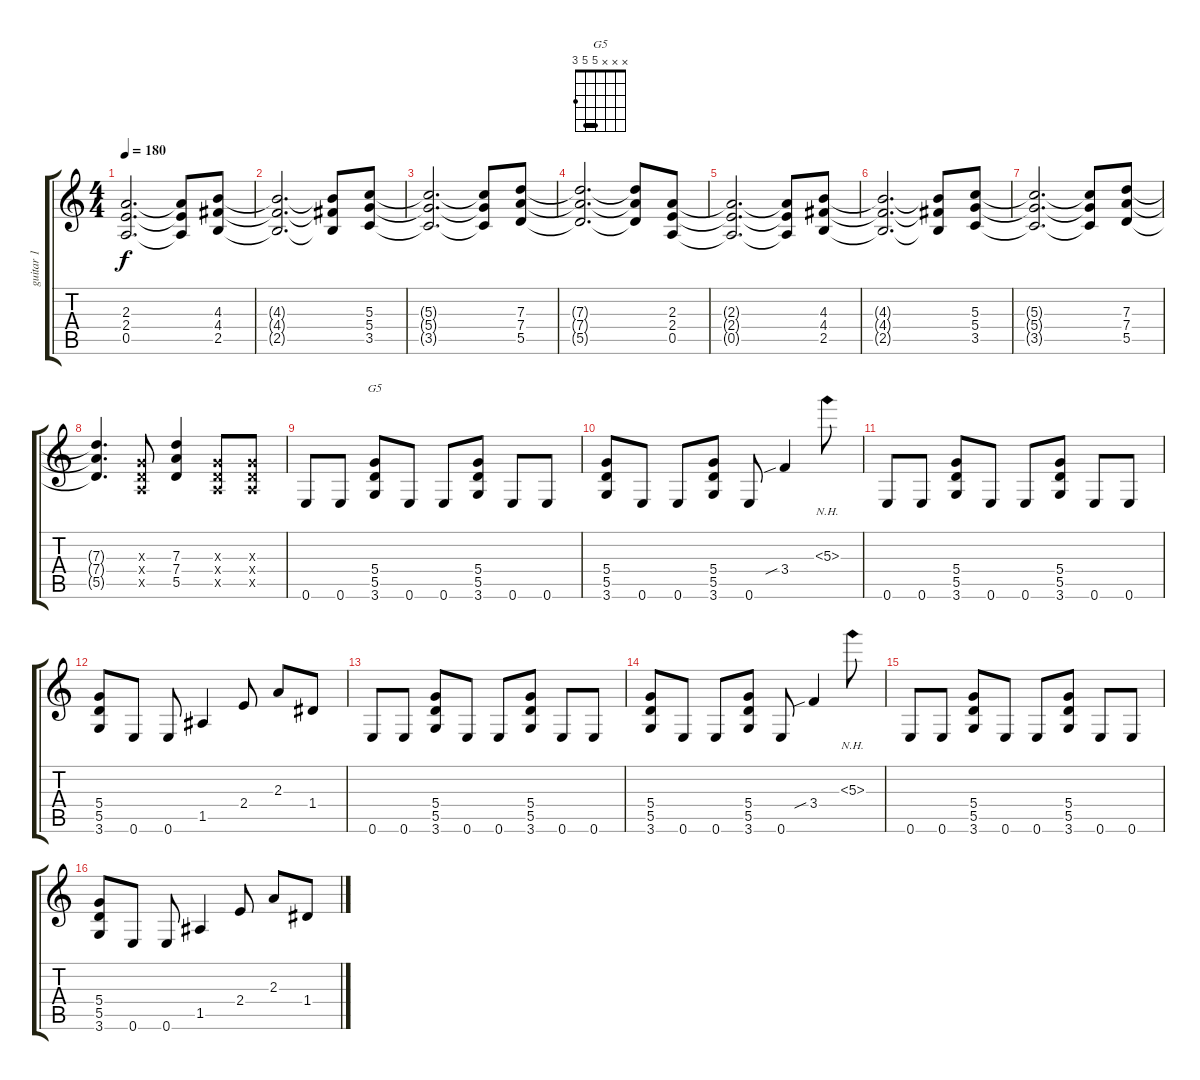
\track ("guitar 1" "guitar 1") {instrument distortionguitar}
\staff {score tabs}
\tuning (E4 B3 G3 D3 A2 E2) {hide}
\chord ("G5" x x x 5 5 3) {barre 5}
\ts (4 4)
\tempo 180
\clef g2
\ks c
(2.3{t} 2.4{t} 0.5{t}).2{d dy f} (2.3{t} 2.4{t} 0.5{t}).8 (4.3 4.4 2.5).8 |
(4.3{t} 4.4{t} 2.5{t}).2{d} (4.3{t} 4.4{t} 2.5{t}).8 (5.3 5.4 3.5).8 |
(5.3{t} 5.4{t} 3.5{t}).2{d} (5.3{t} 5.4{t} 3.5{t}).8 (7.3 7.4 5.5).8 |
(7.3{t} 7.4{t} 5.5{t}).2{d} (7.3{t} 7.4{t} 5.5{t}).8 (2.3 2.4 0.5).8 |
(2.3{t} 2.4{t} 0.5{t}).2{d} (2.3{t} 2.4{t} 0.5{t}).8 (4.3 4.4 2.5).8 |
(4.3{t} 4.4{t} 2.5{t}).2{d} (4.3{t} 4.4{t} 2.5{t}).8 (5.3 5.4 3.5).8 |
(5.3{t} 5.4{t} 3.5{t}).2{d} (5.3{t} 5.4{t} 3.5{t}).8 (7.3 7.4 5.5).8 |
(7.3{t} 7.4{t} 5.5{t}).4{d} (0.3{x} 0.4{x} 0.5{x}).8 (7.3 7.4 5.5).4 (0.3{x} 0.4{x} 0.5{x}).8 (0.3{x} 0.4{x} 0.5{x}).8 |
0.6.8 0.6.8 (5.4 5.5 3.6).8{ch "G5"} 0.6.8 0.6.8 (5.4 5.5 3.6).8 0.6.8 0.6.8 |
(5.4 5.5 3.6).8 0.6.8 0.6.8 (5.4 5.5 3.6).8 0.6.8 3.4{sib}.4 5.3{nh}.8 |
0.6.8 0.6.8 (5.4 5.5 3.6).8 0.6.8 0.6.8 (5.4 5.5 3.6).8 0.6.8 0.6.8 |
(5.4 5.5 3.6).8 0.6.8 0.6.8 1.5.4 2.4.8 2.3.8 1.4.8 |
0.6.8 0.6.8 (5.4 5.5 3.6).8 0.6.8 0.6.8 (5.4 5.5 3.6).8 0.6.8 0.6.8 |
(5.4 5.5 3.6).8 0.6.8 0.6.8 (5.4 5.5 3.6).8 0.6.8 3.4{sib}.4 5.3{nh}.8 |
0.6.8 0.6.8 (5.4 5.5 3.6).8 0.6.8 0.6.8 (5.4 5.5 3.6).8 0.6.8 0.6.8 |
(5.4 5.5 3.6).8 0.6.8 0.6.8 1.5.4 2.4.8 2.3.8 1.4.8
